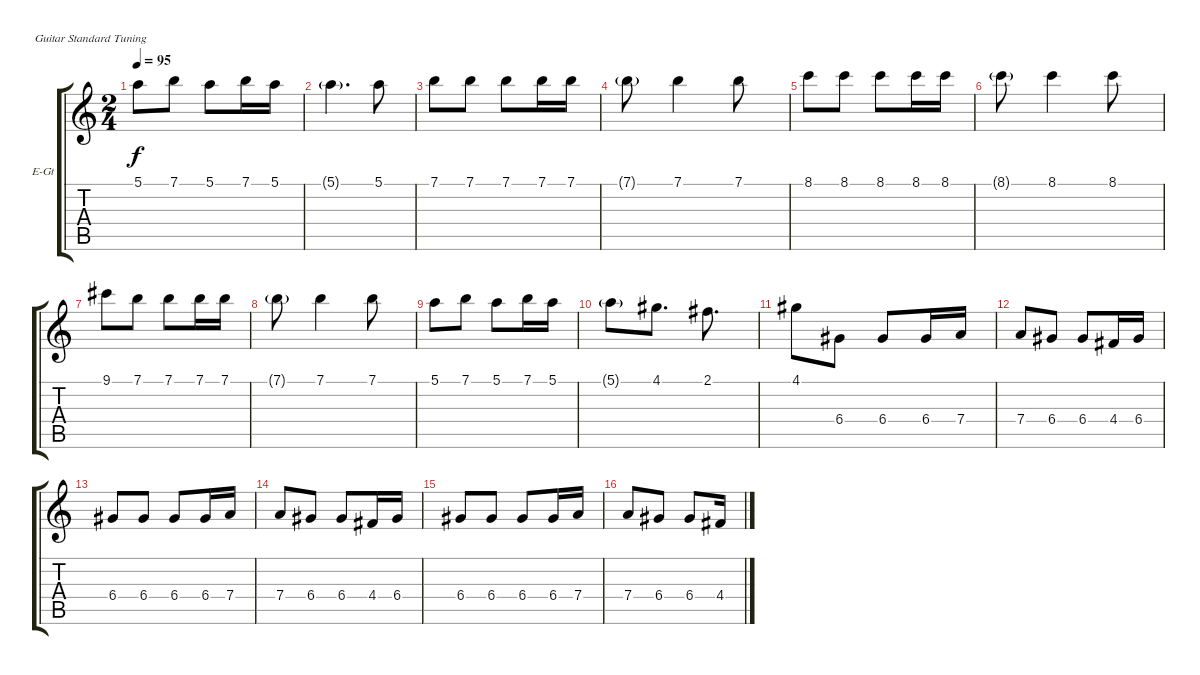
\bracketExtendMode groupsimilarinstruments
\firstSystemTrackNameOrientation horizontal
\otherSystemsTrackNameOrientation horizontal
\track ("Äîðîæêà 1" "E-Gt") {instrument overdrivenguitar}
\staff {score tabs}
\tuning (E4 B3 G3 D3 A2 E2)
\ts (2 4)
\tempo 95
\clef g2
\ks c
5.1.8{dy f} 7.1.8 5.1.8 7.1.16 5.1.16 |
5.1{g}.4{d} 5.1.8 |
7.1.8 7.1.8 7.1.8 7.1.16 7.1.16 |
7.1{g}.8 7.1.4 7.1.8 |
8.1.8 8.1.8 8.1.8 8.1.16 8.1.16 |
8.1{g}.8 8.1.4 8.1.8 |
9.1.8 7.1.8 7.1.8 7.1.16 7.1.16 |
7.1{g}.8 7.1.4 7.1.8 |
5.1.8 7.1.8 5.1.8 7.1.16 5.1.16 |
5.1{g}.8 4.1.8{d} 2.1.8{d} |
4.1.8 6.4.8 6.4.8 6.4.16 7.4.16 |
7.4.8 6.4.8 6.4.8 4.4.16 6.4.16 |
6.4.8 6.4.8 6.4.8 6.4.16 7.4.16 |
7.4.8 6.4.8 6.4.8 4.4.16 6.4.16 |
6.4.8 6.4.8 6.4.8 6.4.16 7.4.16 |
7.4.8 6.4.8 6.4.8 4.4.16
